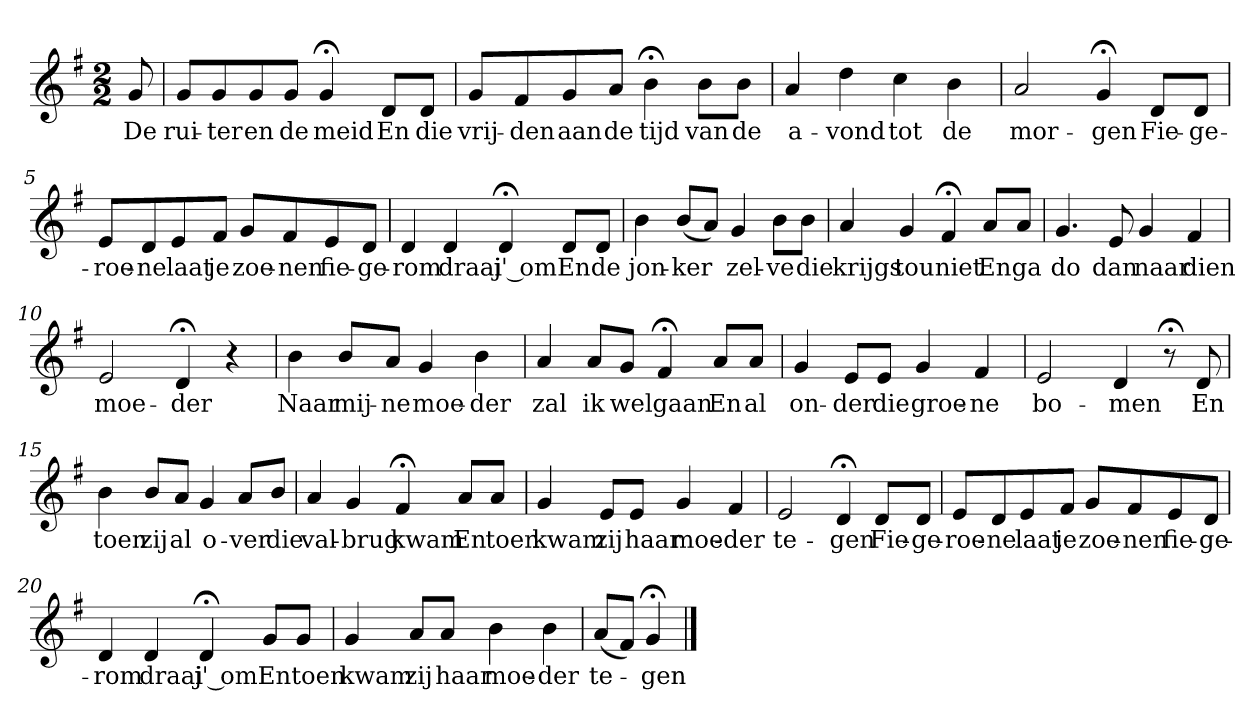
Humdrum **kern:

**kern	**text
*part1	*part1
*staff1	*staff1
*k[f#]	*
*G:	*
*M2/2	*
*MM120	*
=	=
8g	De
=1	=1
8gL	rui-
8g	-ter
8g	en
8gJ	de
4g;<	meid
8dL	En
8dJ	die
=2	=2
8gL	vrij-
8f#	-den
8g	aan
8aJ	de
4b;<	tijd
8bL	van
8bJ	de
=3	=3
4a	a-
4dd	-vond
4cc	tot
4b	de
=4	=4
2a	mor-
4g;<	-gen
8dL	Fie-
8dJ	-ge-
=5	=5
8eL	-roe-
8d	-ne
8e	laat
8f#J	je
8gL	zoe-
8f#	-nen
8e	fie-
8dJ	-ge-
=6	=6
4d	-rom
4d	draai
4d;<	j' om
8dL	En
8dJ	de
=7	=7
4b	jon-
(8bL	-ker
8aJ)	.
4g	zel-
8bL	-ve
8bJ	die
=8	=8
4a	krijgs
4g	tou
4f#;<	niet
8aL	En
8aJ	ga
=9	=9
4.g	do
8e	dan
4g	naar
4f#	dien
=10	=10
2e	moe-
4d;<	-der
4r	.
=11	=11
4b	Naar
8bL	mij-
8aJ	-ne
4g	moe-
4b	-der
=12	=12
4a	zal
8aL	ik
8gJ	wel
4f#;<	gaan
8aL	En
8aJ	al
=13	=13
4g	on-
8eL	-der
8eJ	die
4g	groe-
4f#	-ne
=14	=14
2e	bo-
4d	-men
8r;<	.
8d	En
=15	=15
4b	toen
8bL	zij
8aJ	al
4g	o-
8aL	-ver
8bJ	die
=16	=16
4a	val-
4g	-brug
4f#;<	kwam
8aL	En
8aJ	toen
=17	=17
4g	kwam
8eL	zij
8eJ	haar
4g	moe-
4f#	-der
=18	=18
2e	te-
4d;<	-gen
8dL	Fie-
8dJ	-ge-
=19	=19
8eL	-roe-
8d	-ne
8e	laat
8f#J	je
8gL	zoe-
8f#	-nen
8e	fie-
8dJ	-ge-
=20	=20
4d	-rom
4d	draai
4d;<	j' om
8gL	En
8gJ	toen
=21	=21
4g	kwam
8aL	zij
8aJ	haar
4b	moe-
4b	-der
=22	=22
(8aL	te-
8f#J)	.
4g;<	-gen
==	==
*-	*-
